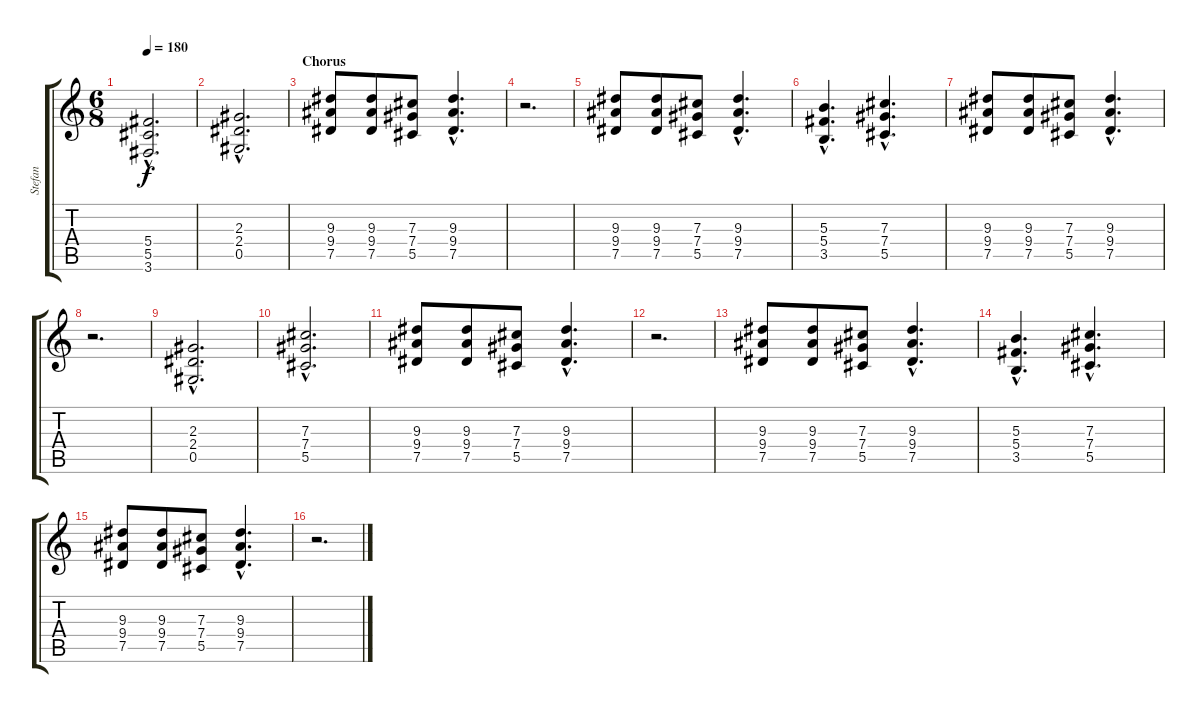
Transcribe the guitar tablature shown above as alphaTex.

\track ("Stefan" "Stefan") {instrument distortionguitar}
\staff {score tabs}
\tuning (Eb4 Bb3 Gb3 Db3 Ab2 Eb2) {hide}
\ts (6 8)
\tempo 180
\clef g2
\ks c
(5.4{hac} 5.5{hac} 3.6{hac}).2{d dy f} |
(2.3{hac} 2.4{hac} 0.5{hac}).2{d} |
\section ("" "Chorus")
(9.3 9.4 7.5).8 (9.3 9.4 7.5).8 (7.3 7.4 5.5).8 (9.3{hac} 9.4{hac} 7.5{hac}).4{d} |
r.2{d} |
(9.3 9.4 7.5).8 (9.3 9.4 7.5).8 (7.3 7.4 5.5).8 (9.3{hac} 9.4{hac} 7.5{hac}).4{d} |
(5.3{hac} 5.4{hac} 3.5{hac}).4{d} (7.3{hac} 7.4{hac} 5.5{hac}).4{d} |
(9.3 9.4 7.5).8 (9.3 9.4 7.5).8 (7.3 7.4 5.5).8 (9.3{hac} 9.4{hac} 7.5{hac}).4{d} |
r.2{d} |
(2.3{hac} 2.4{hac} 0.5{hac}).2{d} |
(7.3{hac} 7.4{hac} 5.5{hac}).2{d} |
(9.3 9.4 7.5).8 (9.3 9.4 7.5).8 (7.3 7.4 5.5).8 (9.3{hac} 9.4{hac} 7.5{hac}).4{d} |
r.2{d} |
(9.3 9.4 7.5).8 (9.3 9.4 7.5).8 (7.3 7.4 5.5).8 (9.3{hac} 9.4{hac} 7.5{hac}).4{d} |
(5.3{hac} 5.4{hac} 3.5{hac}).4{d} (7.3{hac} 7.4{hac} 5.5{hac}).4{d} |
(9.3 9.4 7.5).8 (9.3 9.4 7.5).8 (7.3 7.4 5.5).8 (9.3{hac} 9.4{hac} 7.5{hac}).4{d} |
r.2{d}
